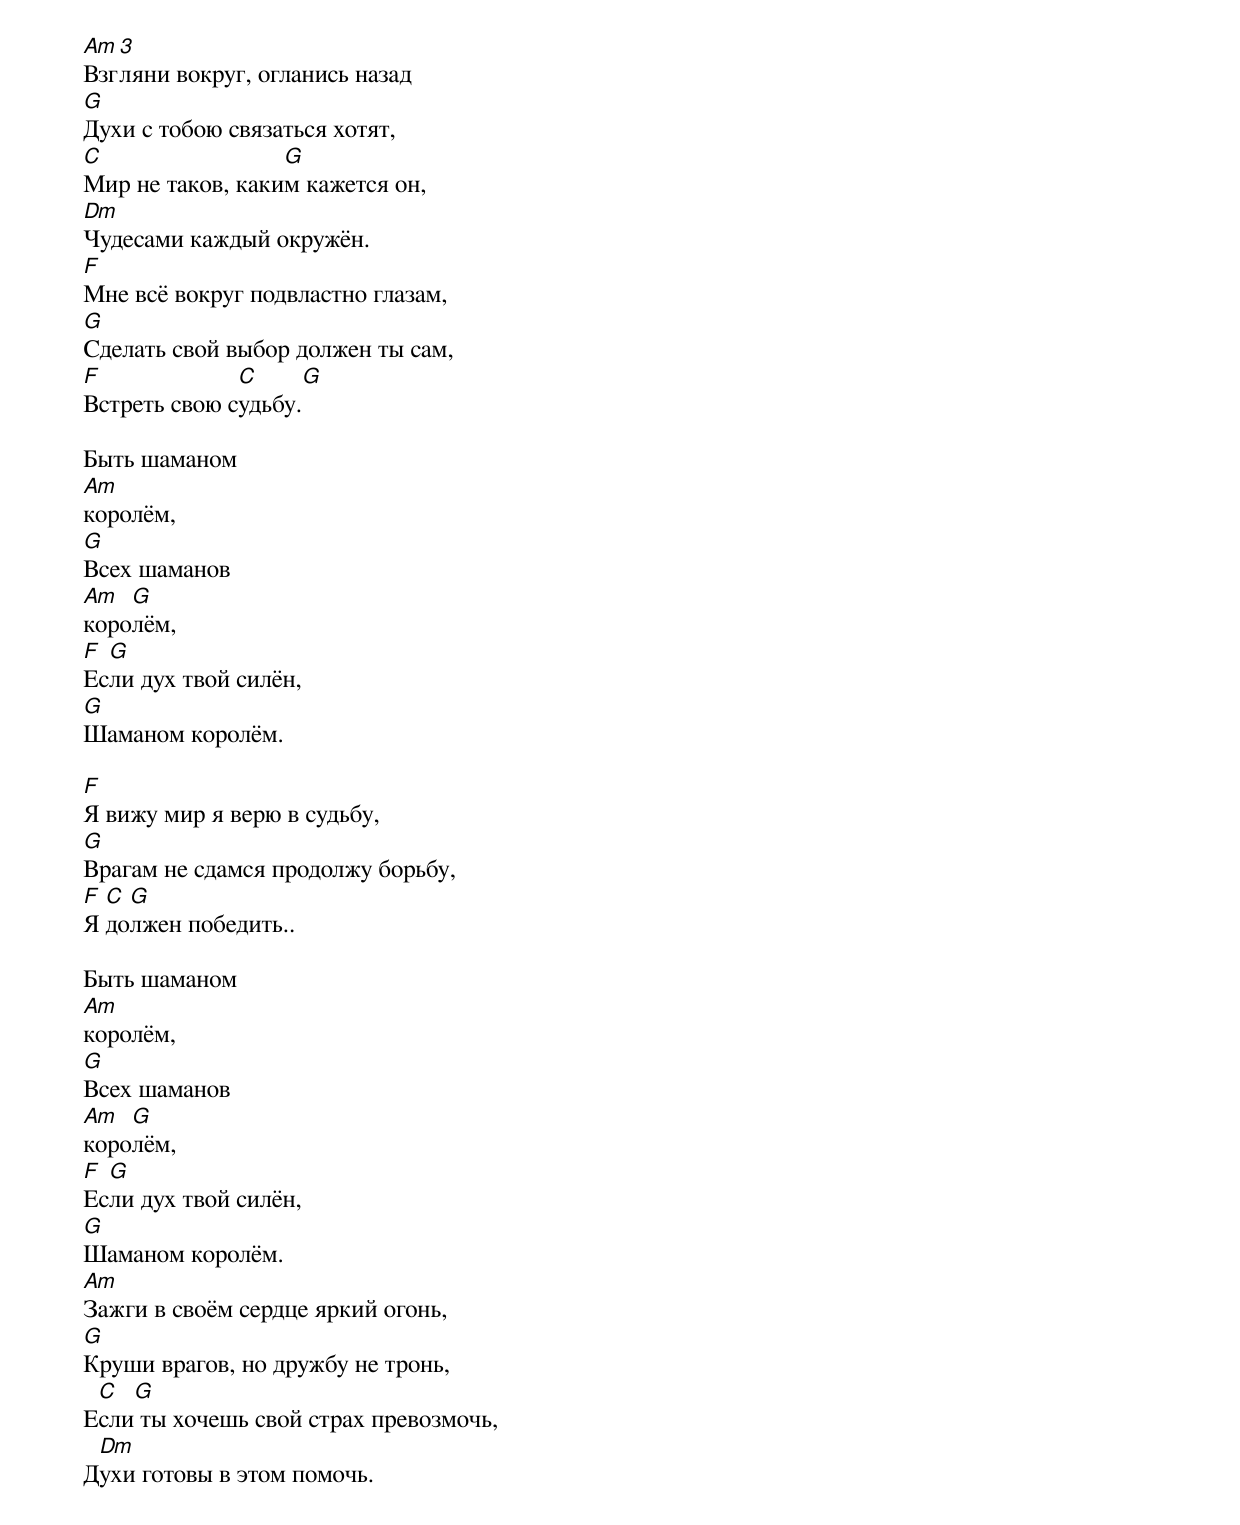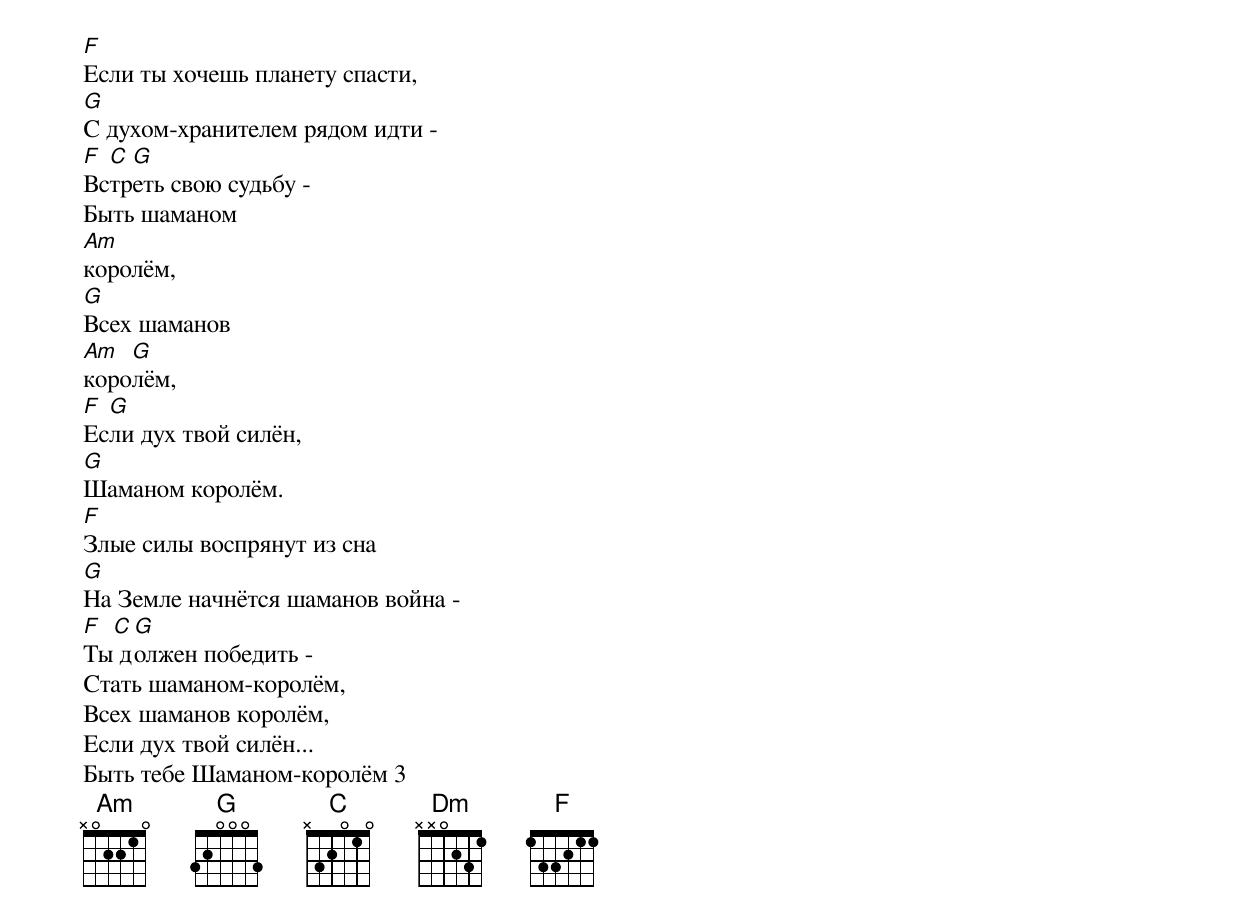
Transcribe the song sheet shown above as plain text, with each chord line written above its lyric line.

Am 3
Взгляни вокруг, огланись назад
G
Духи с тобою связаться хотят,
C                 G
Мир не таков, каким кажется он,
Dm
Чудесами каждый окружён.
F
Мне всё вокруг подвластно глазам,
G
Сделать свой выбор должен ты сам,
F             C        G
Встреть свою судьбу.

Быть шаманом
Am
королём,
G
Всех шаманов
Am  G
королём,
F G
Если дух твой силён,
G
Шаманом королём.

F
Я вижу мир я верю в судьбу,
G
Врагам не сдамся продолжу борьбу,
F C G
Я должен победить..

Быть шаманом
Am
королём,
G
Всех шаманов
Am  G
королём,
F G
Если дух твой силён,
G
Шаманом королём.
Am
Зажги в своём сердце яркий огонь,
G
Круши врагов, но дружбу не тронь,
 C  G
Если ты хочешь свой страх превозмочь,
 Dm
Духи готовы в этом помочь.
F
Если ты хочешь планету спасти,
G
С духом-хранителем рядом идти -
F C G
Встреть свою судьбу -
Быть шаманом
Am
королём,
G
Всех шаманов
Am  G
королём,
F G
Если дух твой силён,
G
Шаманом королём.
F
Злые силы воспрянут из сна
G
На Земле начнётся шаманов война -
F C G
Ты должен победить -
Стать шаманом-королём,
Всех шаманов королём,
Если дух твой силён...
Быть тебе Шаманом-королём 3
